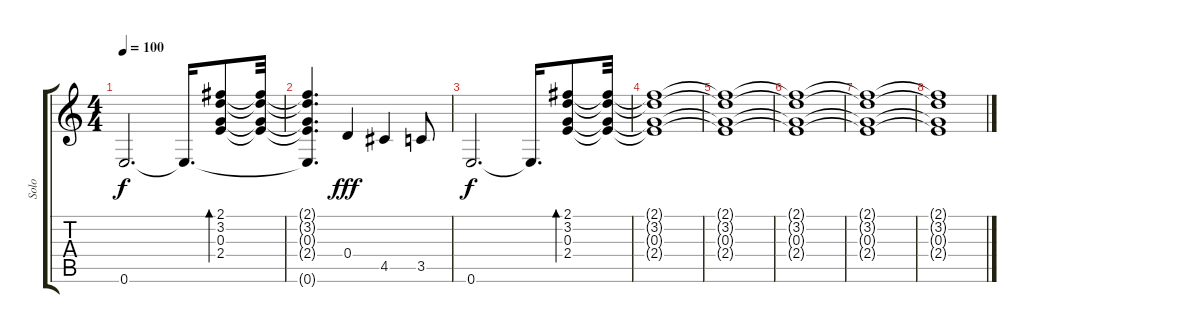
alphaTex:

\track ("Solo" "Solo") {instrument acousticguitarsteel}
\staff {score tabs}
\tuning (E4 B3 G3 D3 A2 E2) {hide}
\ts (4 4)
\tempo 100
\clef g2
\ks c
0.6.2{d dy f} 0.6{t}.16{d} (2.1 3.2 0.3 2.4).8{bd 240} (2.1{t} 3.2{t} 0.3{t} 2.4{t}).32 |
(2.1{t} 3.2{t} 0.3{t} 2.4{t} 0.6{t}).4{d} 0.4.4{dy fff} 4.5.4 3.5.8 |
0.6.2{d dy f} 0.6{t}.16{d} (2.1 3.2 0.3 2.4).8{bd 240} (2.1{t} 3.2{t} 0.3{t} 2.4{t}).32 |
(2.1{t} 3.2{t} 0.3{t} 2.4{t}).1 |
(2.1{t} 3.2{t} 0.3{t} 2.4{t}).1 |
(2.1{t} 3.2{t} 0.3{t} 2.4{t}).1 |
(2.1{t} 3.2{t} 0.3{t} 2.4{t}).1 |
(2.1{t} 3.2{t} 0.3{t} 2.4{t}).1
